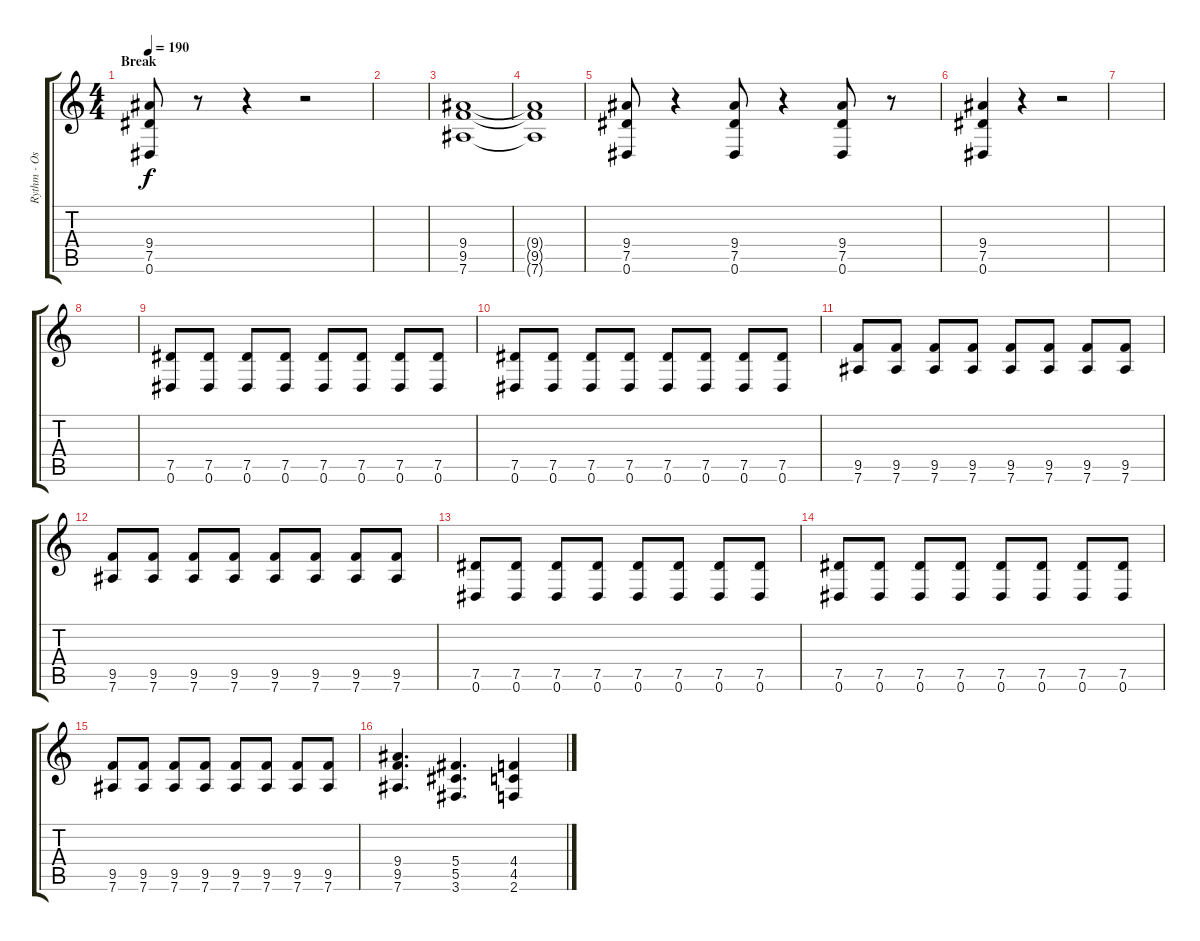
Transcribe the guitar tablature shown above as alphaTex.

\track ("Rythm - Oscar Dronjak" "Rythm - Os") {instrument distortionguitar}
\staff {score tabs}
\tuning (Eb4 Bb3 Gb3 Db3 Ab2 Eb2) {hide}
\ts (4 4)
\section ("" "Break")
\tempo 190
\clef g2
\ks c
(9.4 7.5 0.6).8{dy f} r.8 r.4 r.2 |
|
(9.4 9.5 7.6).1 |
(9.4{t} 9.5{t} 7.6{t}).1 |
(9.4 7.5 0.6).8 r.4 (9.4 7.5 0.6).8 r.4 (9.4 7.5 0.6).8 r.8 |
(9.4 7.5 0.6).4 r.4 r.2 |
|
|
(7.5 0.6).8 (7.5 0.6).8 (7.5 0.6).8 (7.5 0.6).8 (7.5 0.6).8 (7.5 0.6).8 (7.5 0.6).8 (7.5 0.6).8 |
(7.5 0.6).8 (7.5 0.6).8 (7.5 0.6).8 (7.5 0.6).8 (7.5 0.6).8 (7.5 0.6).8 (7.5 0.6).8 (7.5 0.6).8 |
(9.5 7.6).8 (9.5 7.6).8 (9.5 7.6).8 (9.5 7.6).8 (9.5 7.6).8 (9.5 7.6).8 (9.5 7.6).8 (9.5 7.6).8 |
(9.5 7.6).8 (9.5 7.6).8 (9.5 7.6).8 (9.5 7.6).8 (9.5 7.6).8 (9.5 7.6).8 (9.5 7.6).8 (9.5 7.6).8 |
(7.5 0.6).8 (7.5 0.6).8 (7.5 0.6).8 (7.5 0.6).8 (7.5 0.6).8 (7.5 0.6).8 (7.5 0.6).8 (7.5 0.6).8 |
(7.5 0.6).8 (7.5 0.6).8 (7.5 0.6).8 (7.5 0.6).8 (7.5 0.6).8 (7.5 0.6).8 (7.5 0.6).8 (7.5 0.6).8 |
(9.5 7.6).8 (9.5 7.6).8 (9.5 7.6).8 (9.5 7.6).8 (9.5 7.6).8 (9.5 7.6).8 (9.5 7.6).8 (9.5 7.6).8 |
(9.4 9.5 7.6).4{d} (5.4 5.5 3.6).4{d} (4.4 4.5 2.6).4
